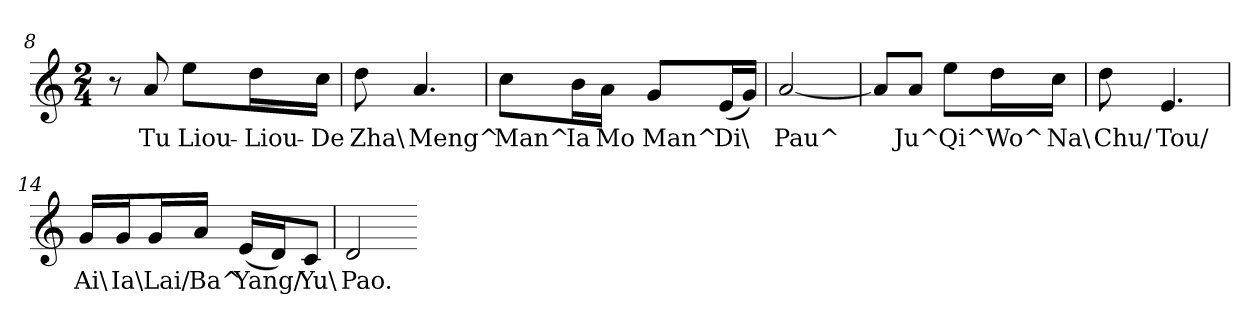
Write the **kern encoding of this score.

**kern	**text
*part1	*part1
*staff1	*staff1
*clefG2	*
*M2/4	*
=8	=8
8r	.
8a	Tu
8ee\L	Liou-
16dd\L	Liou-
16cc\JJ	De
=9	=9
8dd	Zha\
4.a	Meng^
=10	=10
8cc\L	Man^
16b\L	Ia
16a\JJ	Mo
8g/L	Man^
(16e/L	Di\
16g/JJ)	.
=11	=11
[2a	Pau^
=12	=12
8a/L]	.
8a/J	Ju^
8ee\L	Qi^
16dd\L	Wo^
16cc\JJ	Na\
=13	=13
8dd	Chu/
4.e	Tou/
=14	=14
16g/LL	Ai\
16g/J	Ia\
16g/L	Lai/
16a/JJ	Ba^
(16e/LL	Yang/
16d/J)	.
8c/J	Yu\
=15	=15
2d	Pao.
=-	=-
*-	*-
